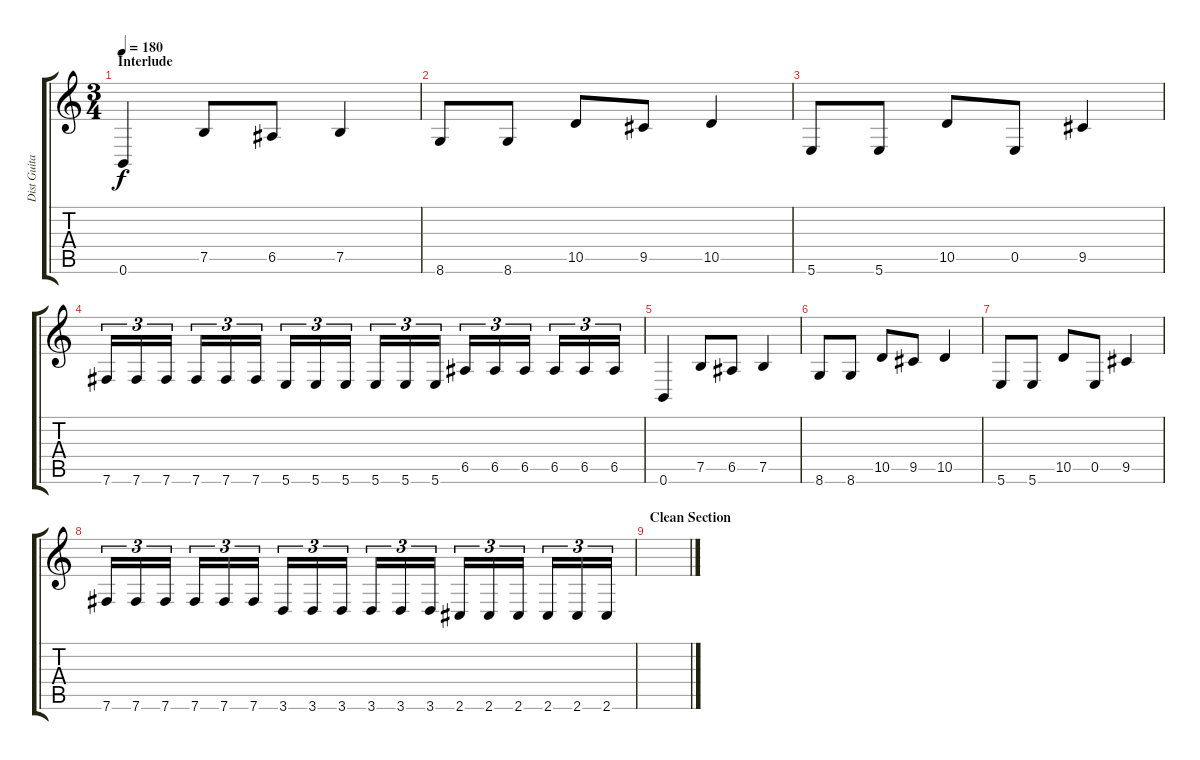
\track ("Dist Guitar 2" "Dist Guita") {instrument distortionguitar}
\staff {score tabs}
\tuning (B3 Gb3 D3 A2 E2 B1) {hide}
\ts (3 4)
\section ("" "Interlude")
\tempo 180
\clef g2
\ks c
0.6.4{dy f} 7.5.8 6.5.8 7.5.4 |
8.6.8 8.6.8 10.5.8 9.5.8 10.5.4 |
5.6.8 5.6.8 10.5.8 0.5.8 9.5.4 |
7.6.16{tu (3 2)} 7.6.16{tu (3 2)} 7.6.16{tu (3 2)} 7.6.16{tu (3 2)} 7.6.16{tu (3 2)} 7.6.16{tu (3 2)} 5.6.16{tu (3 2)} 5.6.16{tu (3 2)} 5.6.16{tu (3 2)} 5.6.16{tu (3 2)} 5.6.16{tu (3 2)} 5.6.16{tu (3 2)} 6.5.16{tu (3 2)} 6.5.16{tu (3 2)} 6.5.16{tu (3 2)} 6.5.16{tu (3 2)} 6.5.16{tu (3 2)} 6.5.16{tu (3 2)} |
0.6.4 7.5.8 6.5.8 7.5.4 |
8.6.8 8.6.8 10.5.8 9.5.8 10.5.4 |
5.6.8 5.6.8 10.5.8 0.5.8 9.5.4 |
7.6.16{tu (3 2)} 7.6.16{tu (3 2)} 7.6.16{tu (3 2)} 7.6.16{tu (3 2)} 7.6.16{tu (3 2)} 7.6.16{tu (3 2)} 3.6.16{tu (3 2)} 3.6.16{tu (3 2)} 3.6.16{tu (3 2)} 3.6.16{tu (3 2)} 3.6.16{tu (3 2)} 3.6.16{tu (3 2)} 2.6.16{tu (3 2)} 2.6.16{tu (3 2)} 2.6.16{tu (3 2)} 2.6.16{tu (3 2)} 2.6.16{tu (3 2)} 2.6.16{tu (3 2)} |
\section ("" "Clean Section")
